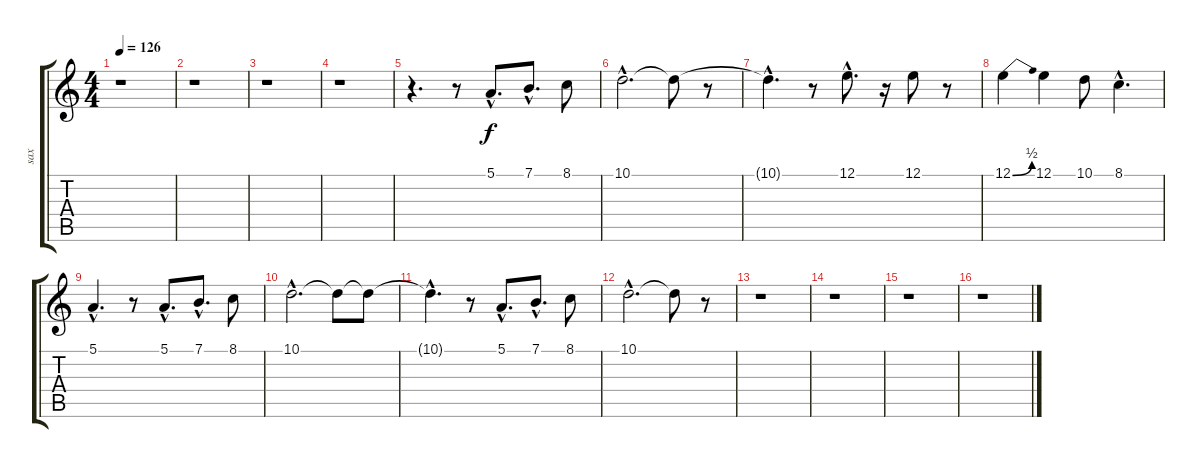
\track ("sax" "sax") {instrument altosax}
\staff {score tabs}
\tuning (E4 B3 G3 D3 A2 E2) {hide}
\ts (4 4)
\tempo 126
\clef g2
\ks c
r.1{dy f} |
r.1 |
r.1 |
r.1 |
r.4{d} r.8 5.1{hac}.8{d} 7.1{hac}.8{d} 8.1.8 |
10.1{hac}.2{d} 10.1{t}.8 r.8 |
10.1{hac t}.4{d} r.8 12.1{hac}.8{d} r.16 12.1.8 r.8 |
12.1{be (bend 0 0 60 2)}.4 12.1.4 10.1.8 8.1{hac}.4{d} |
5.1{hac}.4{d} r.8 5.1{hac}.8{d} 7.1{hac}.8{d} 8.1.8 |
10.1{hac}.2{d} 10.1{t}.8 10.1{t}.8 |
10.1{hac t}.4{d} r.8 5.1{hac}.8{d} 7.1{hac}.8{d} 8.1.8 |
10.1{hac}.2{d} 10.1{t}.8 r.8 |
r.1 |
r.1 |
r.1 |
r.1
